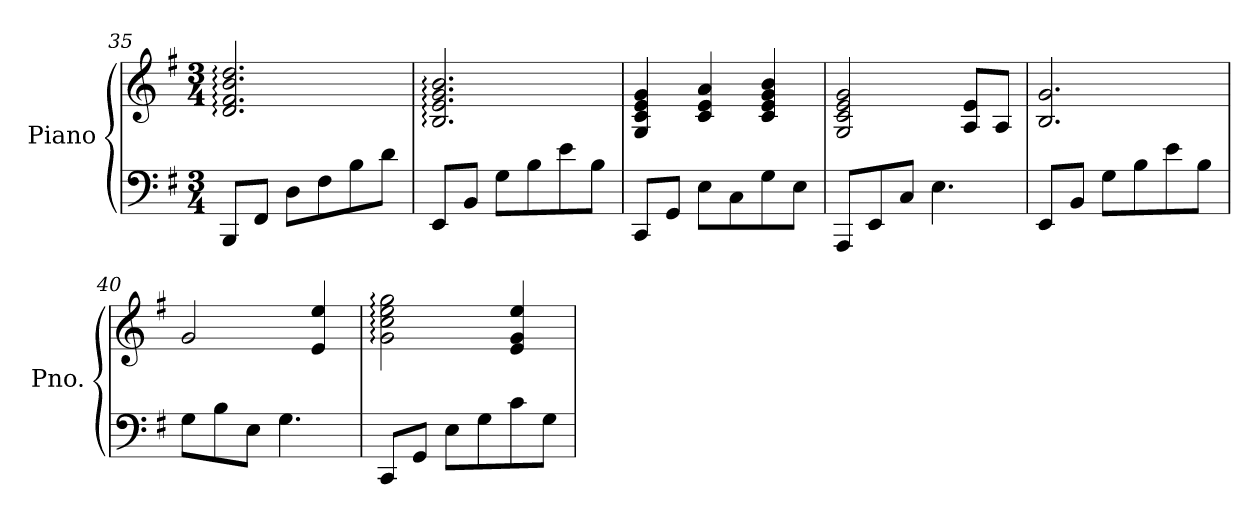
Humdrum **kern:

**kern	**kern	**dynam
*part1	*part1	*part1
*staff2	*staff1	*staff1/2
*I"Piano	*	*
*I'Pno.	*	*
*clefF4	*clefG2	*
*k[f#]	*k[f#]	*
*M3/4	*M3/4	*
=35	=35	=35
8BBB/L	2.d/: 2.f#/: 2.b/: 2.dd/:	.
8FF#/J	.	.
8D\L	.	.
8F#\	.	.
8B\	.	.
8d\J	.	.
=36	=36	=36
8EE/L	2.B/: 2.e/: 2.g/: 2.b/:	.
8BB/J	.	.
8G\L	.	.
8B\	.	.
8e\	.	.
8B\J	.	.
=37	=37	=37
8CC/L	4G/ 4c/ 4e/ 4g/	.
8GG/J	.	.
8E\L	4c/ 4e/ 4a/	.
8C\	.	.
8G\	4c/ 4e/ 4g/ 4b/	.
8E\J	.	.
=38	=38	=38
8AAA/L	2G/ 2c/ 2e/ 2g/	.
8EE/	.	.
8C/J	.	.
4.E\	.	.
.	8A/ 8e/L	.
.	8A/J	.
!!LO:LB:g=z
=39	=39	=39
8EE/L	2.B/ 2.g/	.
8BB/J	.	.
8G\L	.	.
8B\	.	.
8e\	.	.
8B\J	.	.
=40	=40	=40
8G\L	2g/	.
8B\	.	.
8E\J	.	.
!	!	!LO:DY:a=2
4.G\	.	other-dynamics
.	4e/ 4ee/	.
=41	=41	=41
8CC/L	2g\: 2cc\: 2ee\: 2gg\:	.
8GG/J	.	.
8E\L	.	.
8G\	.	.
8c\	4e/ 4g/ 4ee/	.
8G\J	.	.
=	=	=
*-	*-	*-
